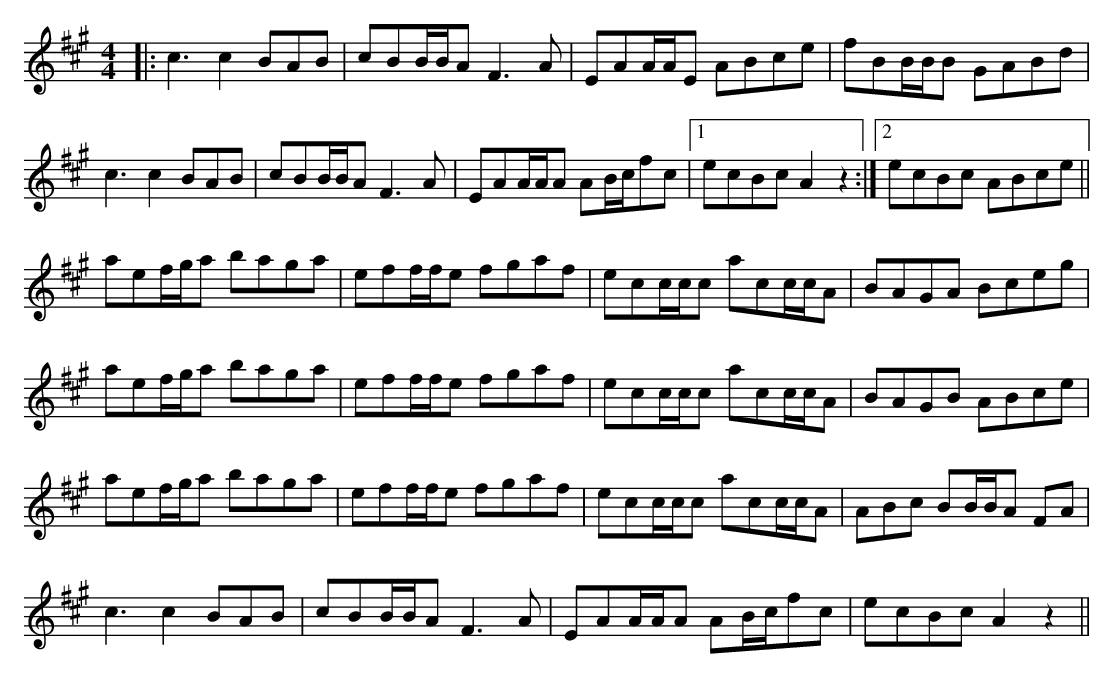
X:1
M:4/4
K:A
|:c3 c2 BAB|cBB/B/A F3 A|EAA/A/E ABce|fBB/B/B GABd|
c3 c2 BAB|cBB/B/A F3 A|EAA/A/A AB/c/fc|1 ecBc A2 z2:|2 ecBc ABce||
aef/g/a baga|eff/f/e fgaf|ecc/c/c acc/c/A|BAGA Bceg|
aef/g/a baga|eff/f/e fgaf|ecc/c/c acc/c/A|BAGB ABce|
aef/g/a baga|eff/f/e fgaf|ecc/c/c acc/c/A|ABc BB/B/A FA|
c3 c2 BAB|cBB/B/A F3 A|EAA/A/A AB/c/fc|ecBc A2 z2||
